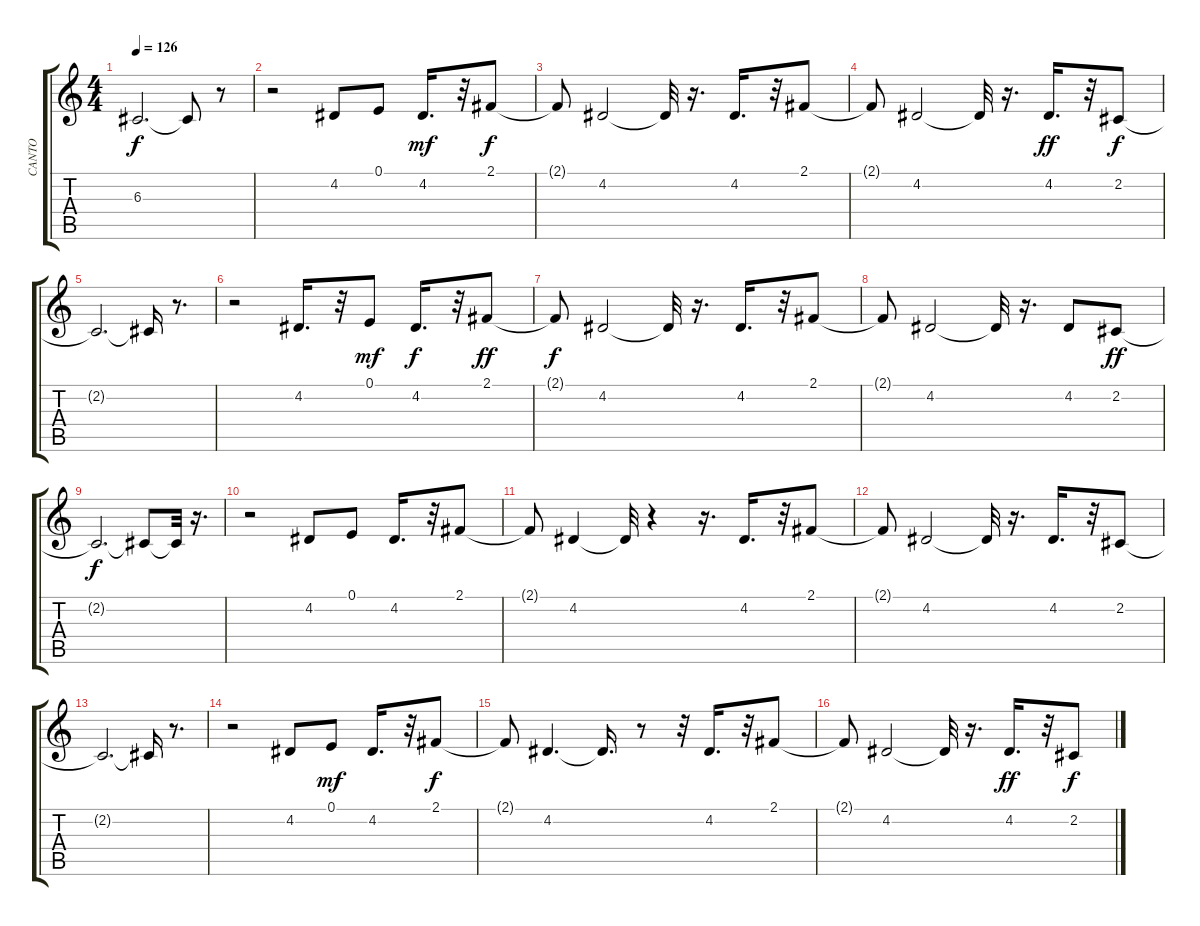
\track ("CANTO" "CANTO") {instrument pad3polysynth}
\staff {score tabs}
\tuning (E4 B3 G3 D3 A2 E2) {hide}
\ts (4 4)
\tempo 126
\clef g2
\ks c
6.3{t}.2{d dy f} 6.3{t}.8 r.8 |
r.2 4.2.8 0.1.8 4.2.16{d dy mf} r.32 2.1.8{dy f} |
2.1{t}.8 4.2.2 4.2{t}.32 r.16{d} 4.2.16{d} r.32 2.1.8 |
2.1{t}.8 4.2.2 4.2{t}.32 r.16{d} 4.2.16{d dy ff} r.32 2.2.8{dy f} |
2.2{t}.2{d} 2.2{t}.16 r.8{d} |
r.2 4.2.16{d} r.32 0.1.8{dy mf} 4.2.16{d dy f} r.32 2.1.8{dy ff} |
2.1{t}.8{dy f} 4.2.2 4.2{t}.32 r.16{d} 4.2.16{d} r.32 2.1.8 |
2.1{t}.8 4.2.2 4.2{t}.32 r.16{d} 4.2.8 2.2.8{dy ff} |
2.2{t}.2{d dy f} 2.2{t}.8 2.2{t}.32 r.16{d} |
r.2 4.2.8 0.1.8 4.2.16{d} r.32 2.1.8 |
2.1{t}.8 4.2.4 4.2{t}.32 r.4 r.16{d} 4.2.16{d} r.32 2.1.8 |
2.1{t}.8 4.2.2 4.2{t}.32 r.16{d} 4.2.16{d} r.32 2.2.8 |
2.2{t}.2{d} 2.2{t}.16 r.8{d} |
r.2 4.2.8 0.1.8{dy mf} 4.2.16{d} r.32 2.1.8{dy f} |
2.1{t}.8 4.2.4{d} 4.2{t}.16{d} r.8 r.32 4.2.16{d} r.32 2.1.8 |
2.1{t}.8 4.2.2 4.2{t}.32 r.16{d} 4.2.16{d dy ff} r.32 2.2.8{dy f}
